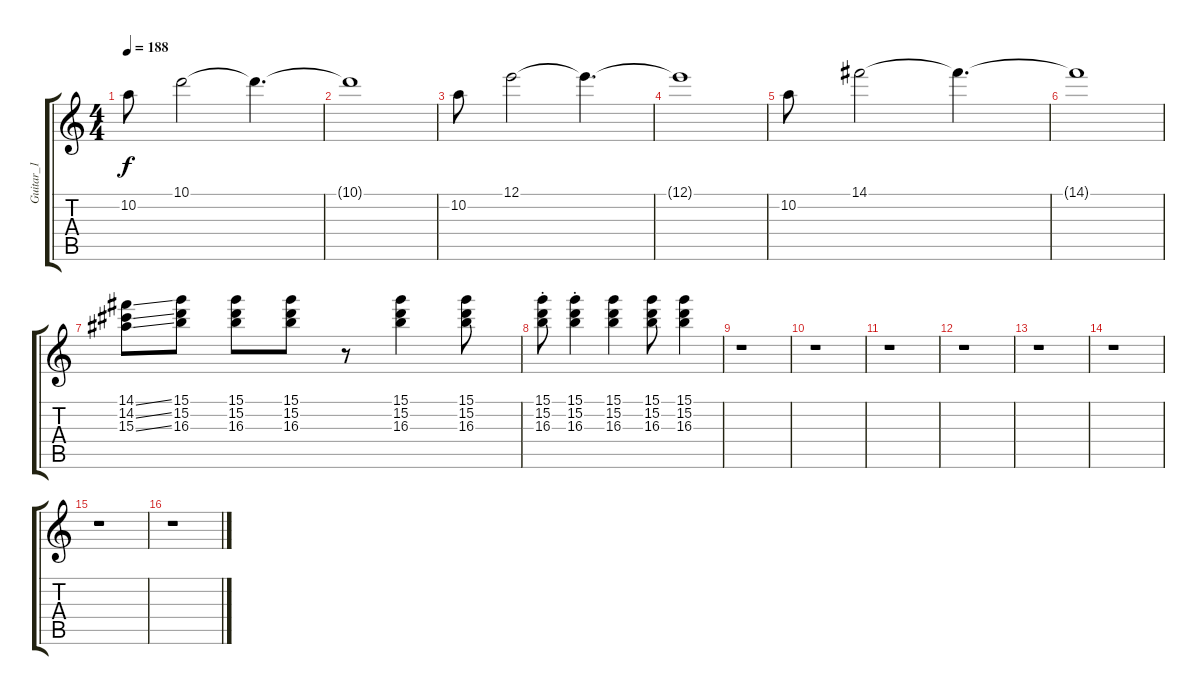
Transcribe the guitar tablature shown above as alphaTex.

\track ("Guitar_1" "Guitar_1") {instrument overdrivenguitar}
\staff {score tabs}
\tuning (E4 B3 G3 D3 A2 E2) {hide}
\ts (4 4)
\tempo 188
\clef g2
\ks c
10.2.8{dy f} 10.1.2 10.1{t}.4{d} |
10.1{t}.1 |
10.2.8 12.1.2 12.1{t}.4{d} |
12.1{t}.1 |
10.2.8 14.1.2 14.1{t}.4{d} |
14.1{t}.1 |
(14.1{ss} 14.2{ss} 15.3{ss}).8 (15.1 15.2 16.3).8 (15.1 15.2 16.3).8 (15.1 15.2 16.3).8 r.8 (15.1 15.2 16.3).4 (15.1 15.2 16.3).8 |
(15.1{st} 15.2 16.3).8 (15.1{st} 15.2 16.3).4 (15.1 15.2 16.3).4 (15.1 15.2 16.3).8 (15.1 15.2 16.3).4 |
r.1 |
r.1 |
r.1 |
r.1 |
r.1 |
r.1 |
r.1 |
r.1
